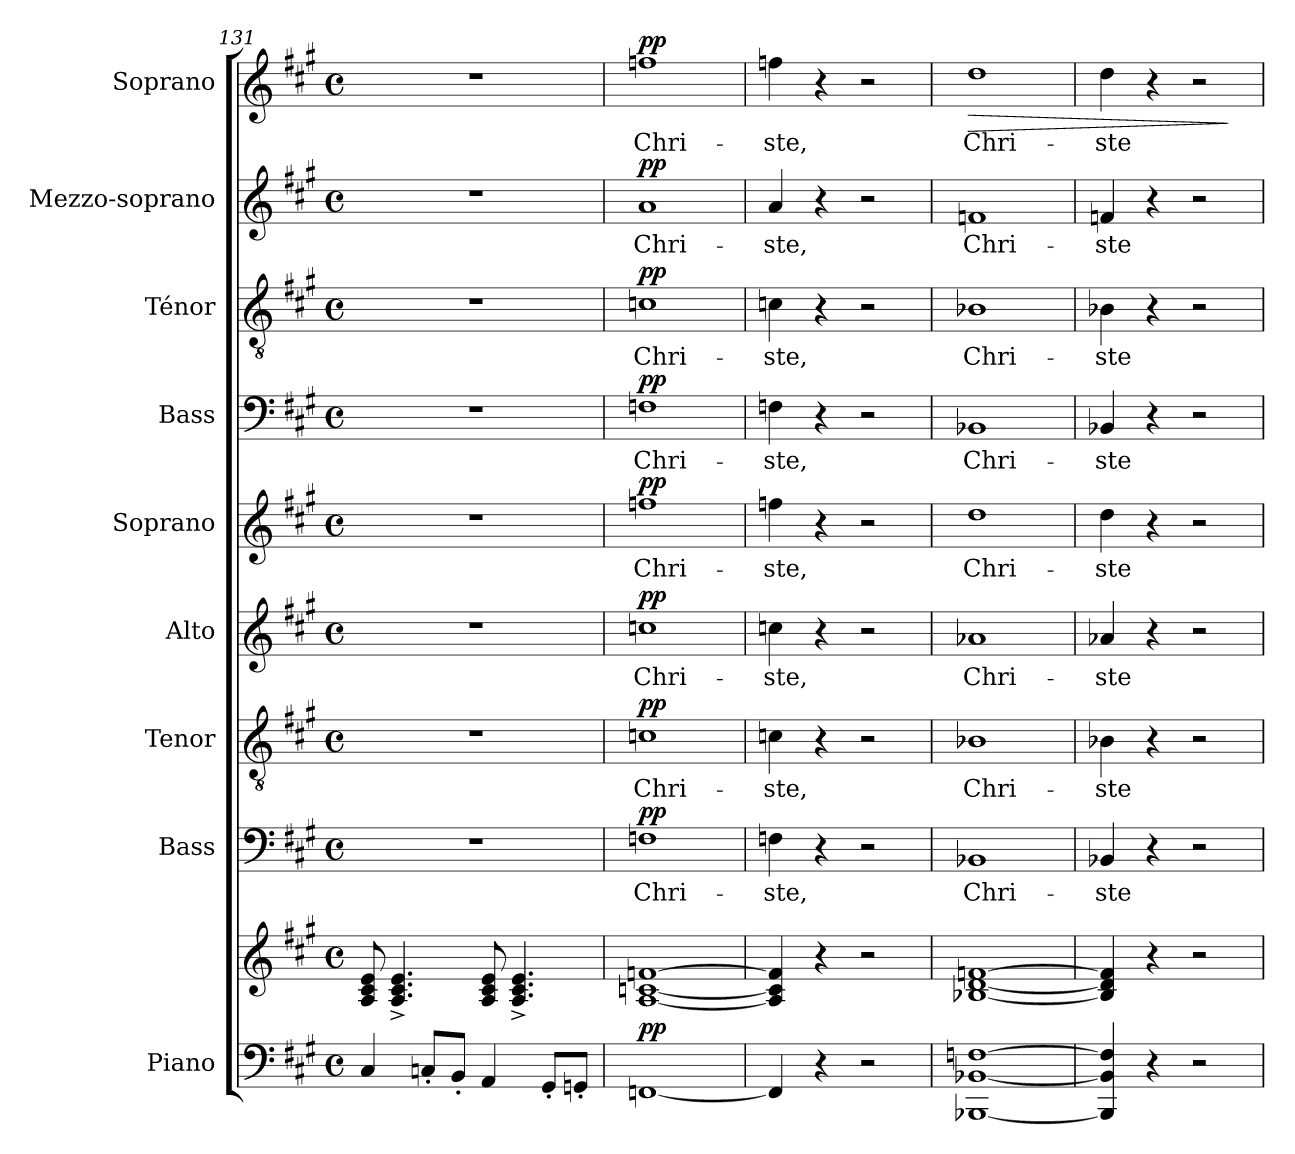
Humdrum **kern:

**kern	**kern	**dynam	**kern	**text	**dynam	**kern	**text	**dynam	**kern	**text	**dynam	**kern	**text	**dynam	**kern	**text	**dynam	**kern	**text	**dynam	**kern	**text	**dynam	**kern	**text	**dynam
*part9	*part9	*part9	*part8	*part8	*part8	*part7	*part7	*part7	*part6	*part6	*part6	*part5	*part5	*part5	*part4	*part4	*part4	*part3	*part3	*part3	*part2	*part2	*part2	*part1	*part1	*part1
*staff10	*staff9	*staff9/10	*staff8	*staff8	*staff8	*staff7	*staff7	*staff7	*staff6	*staff6	*staff6	*staff5	*staff5	*staff5	*staff4	*staff4	*staff4	*staff3	*staff3	*staff3	*staff2	*staff2	*staff2	*staff1	*staff1	*staff1
*I"Piano	*	*	*I"Bass	*	*	*I"Tenor	*	*	*I"Alto	*	*	*I"Soprano	*	*	*I"Bass	*	*	*I"Ténor	*	*	*I"Mezzo-soprano	*	*	*I"Soprano	*	*
*I'Pno	*	*	*I'B.	*	*	*I'T.	*	*	*I'A.	*	*	*I'S.	*	*	*I'B.	*	*	*I'T.	*	*	*I'M.	*	*	*I'S.	*	*
*clefF4	*clefG2	*	*clefF4	*	*	*clefGv2	*	*	*clefG2	*	*	*clefG2	*	*	*clefF4	*	*	*clefGv2	*	*	*clefG2	*	*	*clefG2	*	*
*	*	*	*	*	*	*	*	*	*ITrd2c3	*	*	*	*	*	*	*	*	*	*	*	*	*	*	*	*	*
*k[f#c#g#]	*k[f#c#g#]	*	*k[f#c#g#]	*	*	*k[f#c#g#]	*	*	*k[f#c#g#d#a#e#]	*	*	*k[f#c#g#]	*	*	*k[f#c#g#]	*	*	*k[f#c#g#]	*	*	*k[f#c#g#]	*	*	*k[f#c#g#]	*	*
*M4/4	*M4/4	*	*M4/4	*	*	*M4/4	*	*	*M4/4	*	*	*M4/4	*	*	*M4/4	*	*	*M4/4	*	*	*M4/4	*	*	*M4/4	*	*
*met(c)	*met(c)	*	*met(c)	*	*	*met(c)	*	*	*met(c)	*	*	*met(c)	*	*	*met(c)	*	*	*met(c)	*	*	*met(c)	*	*	*met(c)	*	*
=131	=131	=131	=131	=131	=131	=131	=131	=131	=131	=131	=131	=131	=131	=131	=131	=131	=131	=131	=131	=131	=131	=131	=131	=131	=131	=131
4C#/	8A/ 8c#/ 8e/	.	1r	.	.	1r	.	.	1r	.	.	1r	.	.	1r	.	.	1r	.	.	1r	.	.	1r	.	.
.	4.A/^ 4.c#/^ 4.e/^	.	.	.	.	.	.	.	.	.	.	.	.	.	.	.	.	.	.	.	.	.	.	.	.	.
8Cn'/L	.	.	.	.	.	.	.	.	.	.	.	.	.	.	.	.	.	.	.	.	.	.	.	.	.	.
8BB'/J	.	.	.	.	.	.	.	.	.	.	.	.	.	.	.	.	.	.	.	.	.	.	.	.	.	.
4AA/	8A/ 8c#/ 8e/	.	.	.	.	.	.	.	.	.	.	.	.	.	.	.	.	.	.	.	.	.	.	.	.	.
.	4.A/^ 4.c#/^ 4.e/^	.	.	.	.	.	.	.	.	.	.	.	.	.	.	.	.	.	.	.	.	.	.	.	.	.
8GG#'/L	.	.	.	.	.	.	.	.	.	.	.	.	.	.	.	.	.	.	.	.	.	.	.	.	.	.
8GGn'/J	.	.	.	.	.	.	.	.	.	.	.	.	.	.	.	.	.	.	.	.	.	.	.	.	.	.
!!LO:PB:g=z
=132	=132	=132	=132	=132	=132	=132	=132	=132	=132	=132	=132	=132	=132	=132	=132	=132	=132	=132	=132	=132	=132	=132	=132	=132	=132	=132
!	!	!LO:DY:a=2	!	!	!LO:DY:a	!	!	!LO:DY:a	!	!	!LO:DY:a	!	!	!LO:DY:a	!	!	!LO:DY:a	!	!	!LO:DY:a	!	!	!LO:DY:a	!	!	!LO:DY:a
[1FFn	[1A [1cn [1fn	pp	1Fn	Chri-	pp	1cn	Chri-	pp	1ani	Chri-	pp	1ffn	Chri-	pp	1Fn	Chri-	pp	1cn	Chri-	pp	1a	Chri-	pp	1ffn	Chri-	pp
=133	=133	=133	=133	=133	=133	=133	=133	=133	=133	=133	=133	=133	=133	=133	=133	=133	=133	=133	=133	=133	=133	=133	=133	=133	=133	=133
4FF/]	4A/] 4c/] 4f/]	.	4Fn\	-ste,	.	4cn\	-ste,	.	4ani\	-ste,	.	4ffn\	-ste,	.	4Fn\	-ste,	.	4cn\	-ste,	.	4a/	-ste,	.	4ffn\	-ste,	.
4r	4r	.	4r	.	.	4r	.	.	4r	.	.	4r	.	.	4r	.	.	4r	.	.	4r	.	.	4r	.	.
2r	2r	.	2r	.	.	2r	.	.	2r	.	.	2r	.	.	2r	.	.	2r	.	.	2r	.	.	2r	.	.
=134	=134	=134	=134	=134	=134	=134	=134	=134	=134	=134	=134	=134	=134	=134	=134	=134	=134	=134	=134	=134	=134	=134	=134	=134	=134	=134
!	!	!	!	!	!	!	!	!	!	!	!	!	!	!	!	!	!	!	!	!	!	!	!	!	!	!LO:HP:b
[1BBB-X [1BB-X [1Fn	[1B-X [1d [1fn	.	1BB-X	Chri-	.	1B-X	Chri-	.	1fni	Chri-	.	1dd	Chri-	.	1BB-X	Chri-	.	1B-X	Chri-	.	1fn	Chri-	.	1dd	Chri-	>
=135	=135	=135	=135	=135	=135	=135	=135	=135	=135	=135	=135	=135	=135	=135	=135	=135	=135	=135	=135	=135	=135	=135	=135	=135	=135	=135
4BBB-/] 4BB-/] 4F/]	4B-/] 4d/] 4f/]	.	4BB-X/	-ste	.	4B-X\	-ste	.	4fni/	-ste	.	4dd\	-ste	.	4BB-X/	-ste	.	4B-X\	-ste	.	4fn/	-ste	.	4dd\	-ste	.
4r	4r	.	4r	.	.	4r	.	.	4r	.	.	4r	.	.	4r	.	.	4r	.	.	4r	.	.	4r	.	.
2r	2r	.	2r	.	.	2r	.	.	2r	.	.	2r	.	.	2r	.	.	2r	.	.	2r	.	.	2r	.	.
.	.	.	.	.	.	.	.	.	.	.	.	.	.	.	.	.	.	.	.	.	.	.	.	.	.	]
=	=	=	=	=	=	=	=	=	=	=	=	=	=	=	=	=	=	=	=	=	=	=	=	=	=	=
*-	*-	*-	*-	*-	*-	*-	*-	*-	*-	*-	*-	*-	*-	*-	*-	*-	*-	*-	*-	*-	*-	*-	*-	*-	*-	*-
